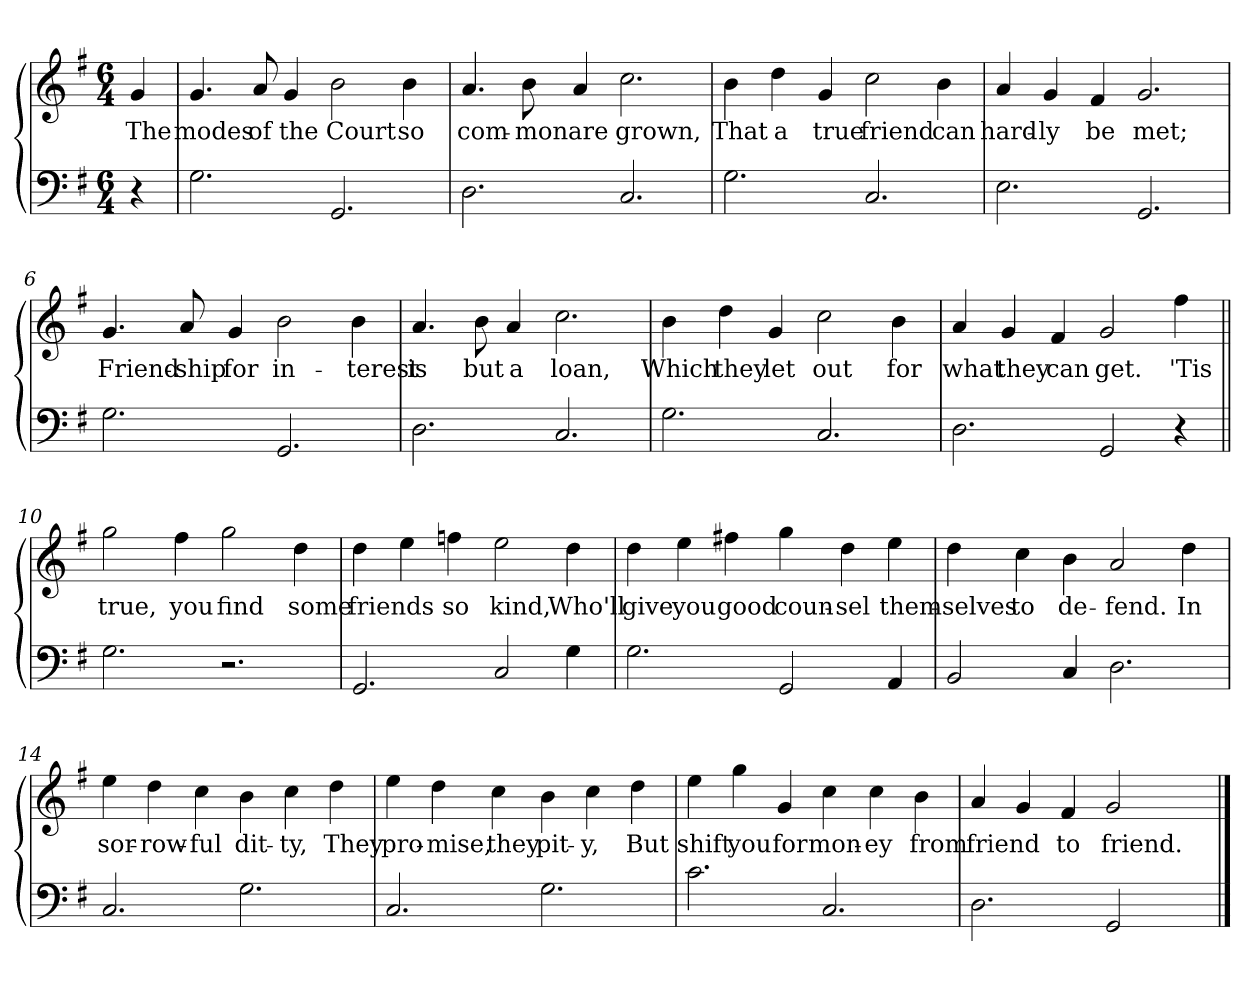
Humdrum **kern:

**kern	**kern	**text
*part2	*part1	*part1
*staff2	*staff1	*staff1
*clefF4	*clefG2	*
*k[f#]	*k[f#]	*
*G:	*G:	*
*M6/4	*M6/4	*
=1	=1	=1
4r	4g/	The
=2	=2	=2
2.G\	4.g/	modes
.	8a/	of
.	4g/	the
2.GG/	2b\	Court
.	4b\	so
=3	=3	=3
2.D\	4.a/	com-
.	8b\	-mon
.	4a/	are
2.C/	2.cc\	grown,
=4	=4	=4
2.G\	4b\	That
.	4dd\	a
.	4g/	true
2.C/	2cc\	friend
.	4b\	can
=5	=5	=5
2.E\	4a/	hard-
.	4g/	-ly
.	4f#/	be
2.GG/	2.g/	met;
!!LO:LB:g=z
=6	=6	=6
2.G\	4.g/	Friend-
.	8a/	-ship
.	4g/	for
2.GG/	2b\	in-
.	4b\	-terest
=7	=7	=7
2.D\	4.a/	is
.	8b\	but
.	4a/	a
2.C/	2.cc\	loan,
=8	=8	=8
2.G\	4b\	Which
.	4dd\	they
.	4g/	let
2.C/	2cc\	out
.	4b\	for
=9	=9	=9
2.D\	4a/	what
.	4g/	they
.	4f#/	can
2GG/	2g/	get.
4r	4ff#\	'Tis
!!LO:LB:g=z
=10||	=10||	=10||
2.G\	2gg\	true,
.	4ff#\	you
2.r	2gg\	find
.	4dd\	some
=11	=11	=11
2.GG/	4dd\	friends
.	4ee\	.
.	4ffn\	so
2C/	2ee\	kind,
4G\	4dd\	Who'll
=12	=12	=12
2.G\	4dd\	give
.	4ee\	you
.	4ff#X\	good
2GG/	4gg\	coun-
.	4dd\	-sel
4AA/	4ee\	them-
=13	=13	=13
2BB/	4dd\	-selves
.	4cc\	to
4C/	4b\	de-
2.D\	2a/	-fend.
.	4dd\	In
!!LO:LB:g=z
=14	=14	=14
2.C/	4ee\	sor-
.	4dd\	-row-
.	4cc\	-ful
2.G\	4b\	dit-
.	4cc\	-ty,
.	4dd\	They
=15	=15	=15
2.C/	4ee\	pro-
.	4dd\	-mise,
.	4cc\	they
2.G\	4b\	pit-
.	4cc\	-y,
.	4dd\	But
=16	=16	=16
2.c\	4ee\	shift
.	4gg\	you
.	4g/	for
2.C/	4cc\	mon-
.	4cc\	-ey
.	4b\	from
=17	=17	=17
2.D\	4a/	friend
.	4g/	.
.	4f#/	to
2GG/	2g/	friend.
4ryy	4ryy	.
==	==	==
*-	*-	*-
